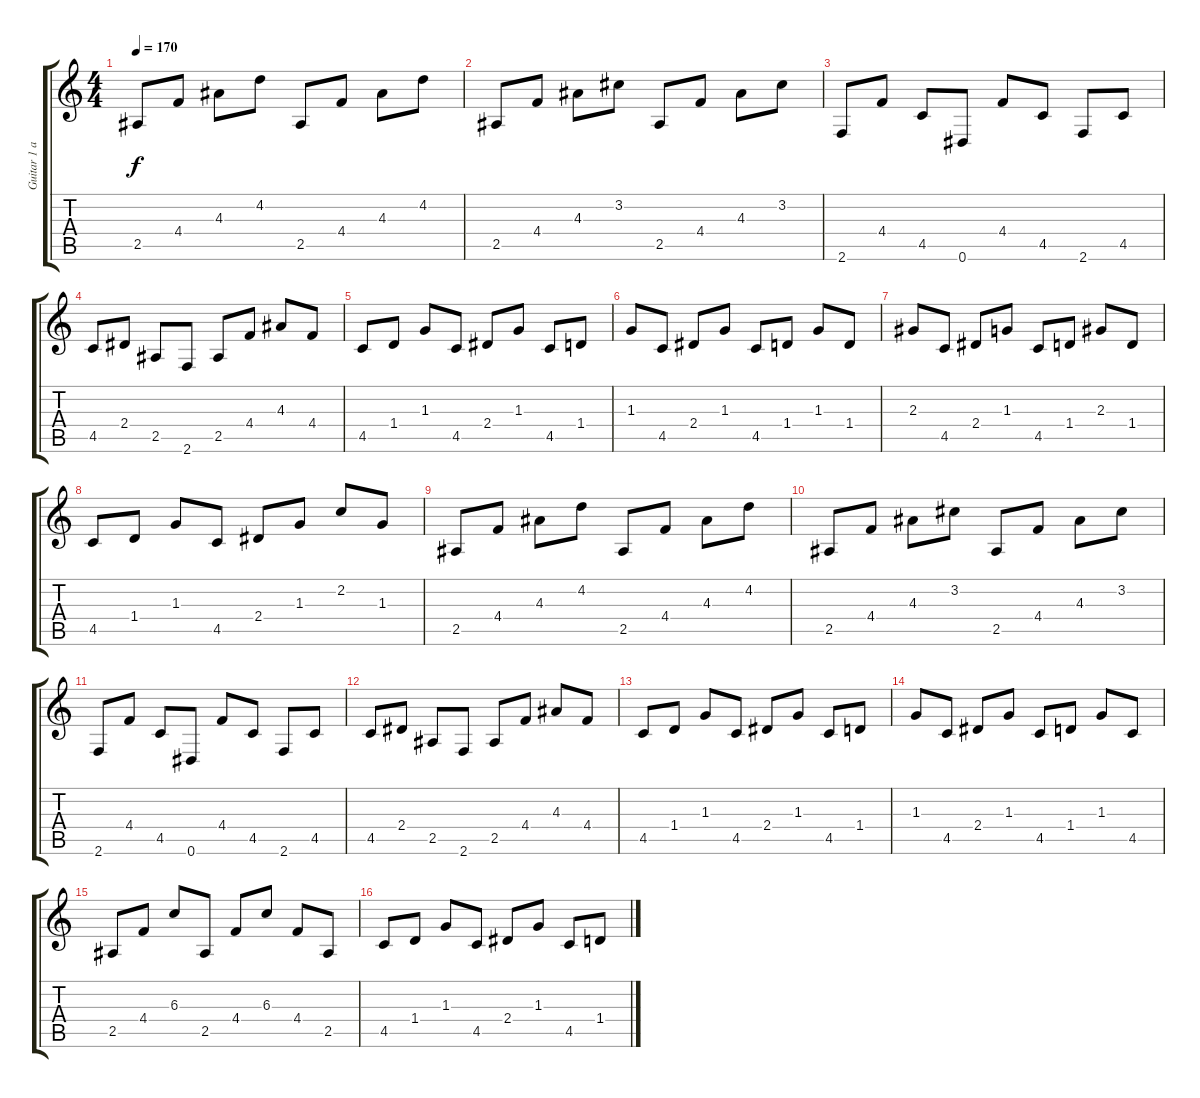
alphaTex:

\track ("Guitar 1 acc" "Guitar 1 a") {instrument acousticguitarsteel}
\staff {score tabs}
\tuning (Eb4 Bb3 Gb3 Db3 Ab2 Eb2) {hide}
\ts (4 4)
\tempo 170
\clef g2
\ks c
2.5.8{dy f} 4.4.8 4.3.8 4.2.8 2.5.8 4.4.8 4.3.8 4.2.8 |
2.5.8 4.4.8 4.3.8 3.2.8 2.5.8 4.4.8 4.3.8 3.2.8 |
2.6.8 4.4.8 4.5.8 0.6.8 4.4.8 4.5.8 2.6.8 4.5.8 |
4.5.8 2.4.8 2.5.8 2.6.8 2.5.8 4.4.8 4.3.8 4.4.8 |
4.5.8 1.4.8 1.3.8 4.5.8 2.4.8 1.3.8 4.5.8 1.4.8 |
1.3.8 4.5.8 2.4.8 1.3.8 4.5.8 1.4.8 1.3.8 1.4.8 |
2.3.8 4.5.8 2.4.8 1.3.8 4.5.8 1.4.8 2.3.8 1.4.8 |
4.5.8 1.4.8 1.3.8 4.5.8 2.4.8 1.3.8 2.2.8 1.3.8 |
2.5.8 4.4.8 4.3.8 4.2.8 2.5.8 4.4.8 4.3.8 4.2.8 |
2.5.8 4.4.8 4.3.8 3.2.8 2.5.8 4.4.8 4.3.8 3.2.8 |
2.6.8 4.4.8 4.5.8 0.6.8 4.4.8 4.5.8 2.6.8 4.5.8 |
4.5.8 2.4.8 2.5.8 2.6.8 2.5.8 4.4.8 4.3.8 4.4.8 |
4.5.8 1.4.8 1.3.8 4.5.8 2.4.8 1.3.8 4.5.8 1.4.8 |
1.3.8 4.5.8 2.4.8 1.3.8 4.5.8 1.4.8 1.3.8 4.5.8 |
2.5.8 4.4.8 6.3.8 2.5.8 4.4.8 6.3.8 4.4.8 2.5.8 |
4.5.8 1.4.8 1.3.8 4.5.8 2.4.8 1.3.8 4.5.8 1.4.8
